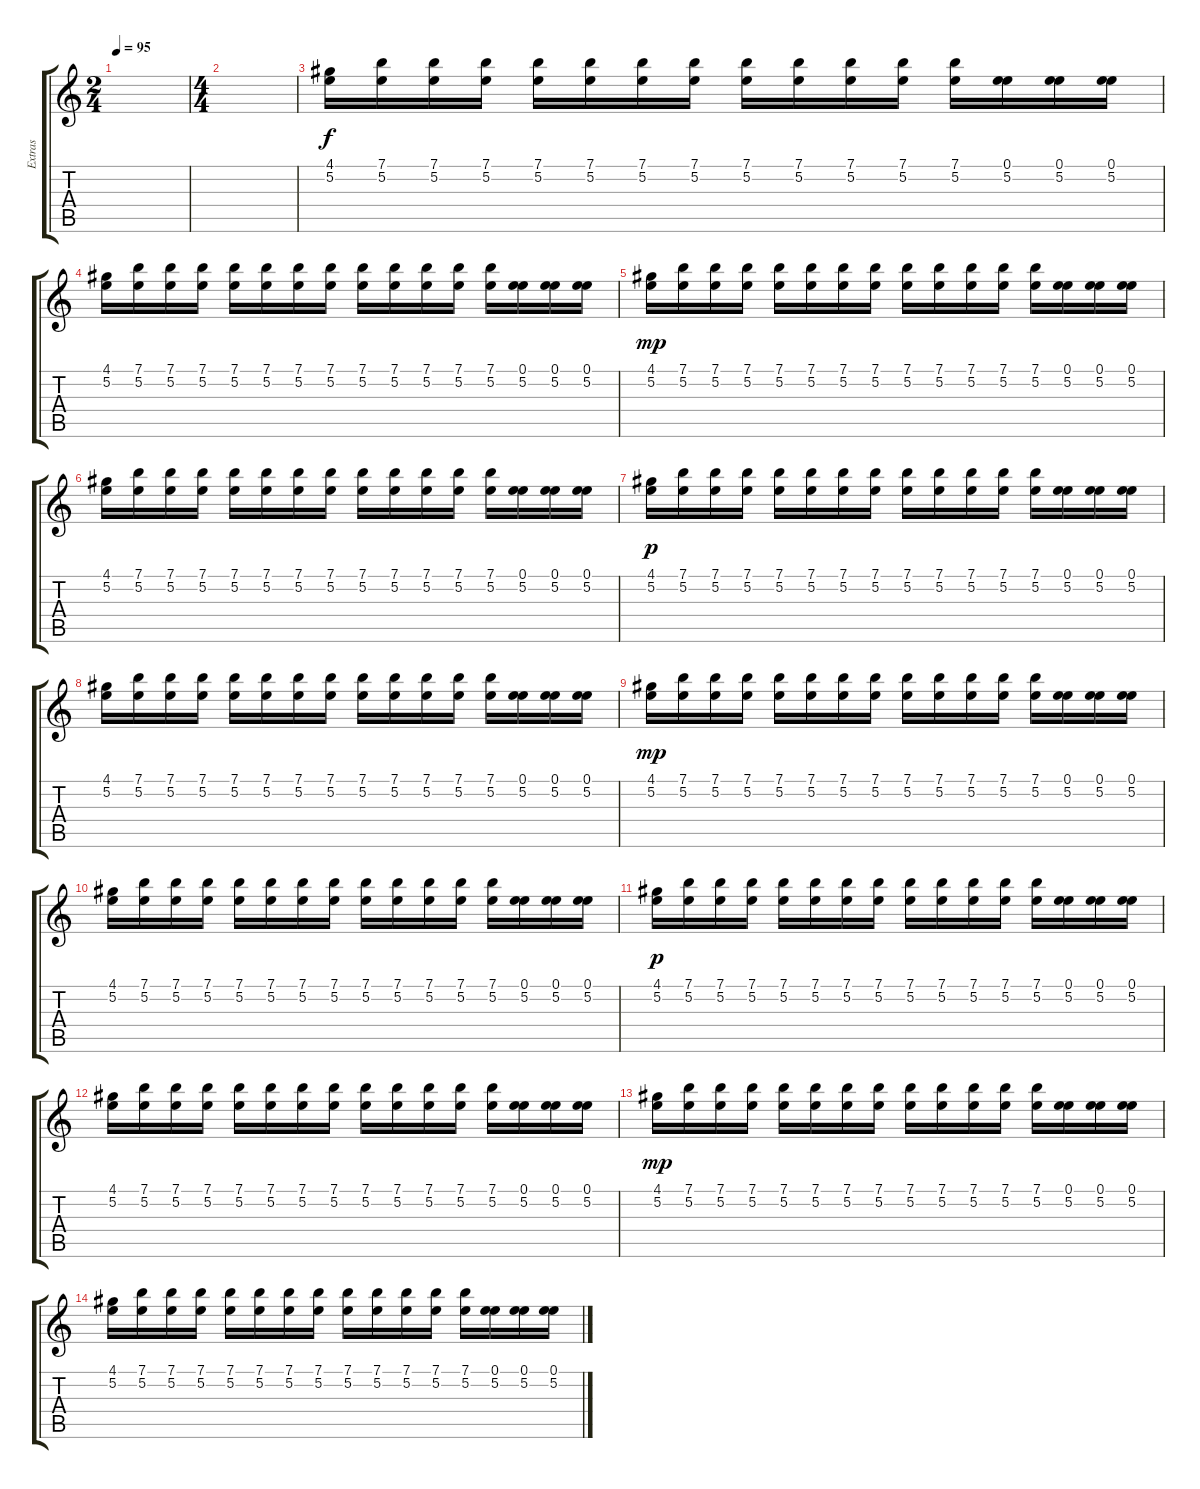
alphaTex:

\track ("Extras" "Extras") {instrument distortionguitar}
\staff {score tabs}
\tuning (E4 B3 G3 D3 A2 E2) {hide}
\ts (2 4)
\tempo 95
\clef g2
\ks c
|
\ts (4 4)
|
(4.1 5.2).16 (7.1 5.2).16 (7.1 5.2).16 (7.1 5.2).16 (7.1 5.2).16 (7.1 5.2).16 (7.1 5.2).16 (7.1 5.2).16 (7.1 5.2).16 (7.1 5.2).16 (7.1 5.2).16 (7.1 5.2).16 (7.1 5.2).16 (0.1 5.2).16 (0.1 5.2).16 (0.1 5.2).16 |
(4.1 5.2).16 (7.1 5.2).16 (7.1 5.2).16 (7.1 5.2).16 (7.1 5.2).16 (7.1 5.2).16 (7.1 5.2).16 (7.1 5.2).16 (7.1 5.2).16 (7.1 5.2).16 (7.1 5.2).16 (7.1 5.2).16 (7.1 5.2).16 (0.1 5.2).16 (0.1 5.2).16 (0.1 5.2).16 |
(4.1 5.2).16{dy mp} (7.1 5.2).16 (7.1 5.2).16 (7.1 5.2).16 (7.1 5.2).16 (7.1 5.2).16 (7.1 5.2).16 (7.1 5.2).16 (7.1 5.2).16 (7.1 5.2).16 (7.1 5.2).16 (7.1 5.2).16 (7.1 5.2).16 (0.1 5.2).16 (0.1 5.2).16 (0.1 5.2).16 |
(4.1 5.2).16 (7.1 5.2).16 (7.1 5.2).16 (7.1 5.2).16 (7.1 5.2).16 (7.1 5.2).16 (7.1 5.2).16 (7.1 5.2).16 (7.1 5.2).16 (7.1 5.2).16 (7.1 5.2).16 (7.1 5.2).16 (7.1 5.2).16 (0.1 5.2).16 (0.1 5.2).16 (0.1 5.2).16 |
(4.1 5.2).16{dy p} (7.1 5.2).16 (7.1 5.2).16 (7.1 5.2).16 (7.1 5.2).16 (7.1 5.2).16 (7.1 5.2).16 (7.1 5.2).16 (7.1 5.2).16 (7.1 5.2).16 (7.1 5.2).16 (7.1 5.2).16 (7.1 5.2).16 (0.1 5.2).16 (0.1 5.2).16 (0.1 5.2).16 |
(4.1 5.2).16 (7.1 5.2).16 (7.1 5.2).16 (7.1 5.2).16 (7.1 5.2).16 (7.1 5.2).16 (7.1 5.2).16 (7.1 5.2).16 (7.1 5.2).16 (7.1 5.2).16 (7.1 5.2).16 (7.1 5.2).16 (7.1 5.2).16 (0.1 5.2).16 (0.1 5.2).16 (0.1 5.2).16 |
(4.1 5.2).16{dy mp} (7.1 5.2).16 (7.1 5.2).16 (7.1 5.2).16 (7.1 5.2).16 (7.1 5.2).16 (7.1 5.2).16 (7.1 5.2).16 (7.1 5.2).16 (7.1 5.2).16 (7.1 5.2).16 (7.1 5.2).16 (7.1 5.2).16 (0.1 5.2).16 (0.1 5.2).16 (0.1 5.2).16 |
(4.1 5.2).16 (7.1 5.2).16 (7.1 5.2).16 (7.1 5.2).16 (7.1 5.2).16 (7.1 5.2).16 (7.1 5.2).16 (7.1 5.2).16 (7.1 5.2).16 (7.1 5.2).16 (7.1 5.2).16 (7.1 5.2).16 (7.1 5.2).16 (0.1 5.2).16 (0.1 5.2).16 (0.1 5.2).16 |
(4.1 5.2).16{dy p} (7.1 5.2).16 (7.1 5.2).16 (7.1 5.2).16 (7.1 5.2).16 (7.1 5.2).16 (7.1 5.2).16 (7.1 5.2).16 (7.1 5.2).16 (7.1 5.2).16 (7.1 5.2).16 (7.1 5.2).16 (7.1 5.2).16 (0.1 5.2).16 (0.1 5.2).16 (0.1 5.2).16 |
(4.1 5.2).16 (7.1 5.2).16 (7.1 5.2).16 (7.1 5.2).16 (7.1 5.2).16 (7.1 5.2).16 (7.1 5.2).16 (7.1 5.2).16 (7.1 5.2).16 (7.1 5.2).16 (7.1 5.2).16 (7.1 5.2).16 (7.1 5.2).16 (0.1 5.2).16 (0.1 5.2).16 (0.1 5.2).16 |
(4.1 5.2).16{dy mp} (7.1 5.2).16 (7.1 5.2).16 (7.1 5.2).16 (7.1 5.2).16 (7.1 5.2).16 (7.1 5.2).16 (7.1 5.2).16 (7.1 5.2).16 (7.1 5.2).16 (7.1 5.2).16 (7.1 5.2).16 (7.1 5.2).16 (0.1 5.2).16 (0.1 5.2).16 (0.1 5.2).16 |
(4.1 5.2).16 (7.1 5.2).16 (7.1 5.2).16 (7.1 5.2).16 (7.1 5.2).16 (7.1 5.2).16 (7.1 5.2).16 (7.1 5.2).16 (7.1 5.2).16 (7.1 5.2).16 (7.1 5.2).16 (7.1 5.2).16 (7.1 5.2).16 (0.1 5.2).16 (0.1 5.2).16 (0.1 5.2).16
